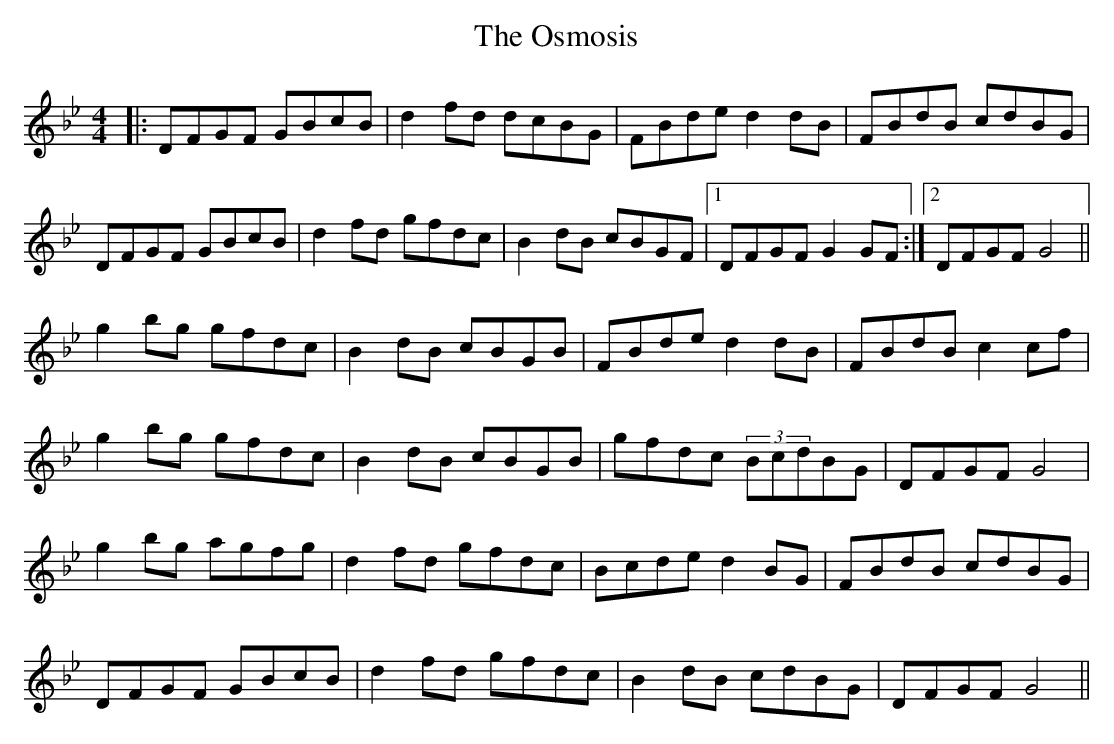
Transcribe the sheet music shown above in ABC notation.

X:1
T: The Osmosis
M: 4/4
L: 1/8
K: Gmin
|:DFGF GBcB|d2 fd dcBG|FBde d2 dB|FBdB cdBG|
DFGF GBcB|d2 fd gfdc|B2 dB cBGF|1 DFGF G2 GF:|2 DFGF G4||
g2 bg gfdc|B2 dB cBGB|FBde d2 dB|FBdB c2 cf|
g2 bg gfdc|B2 dB cBGB|gfdc (3BcdBG|DFGF G4|
g2 bg agfg|d2 fd gfdc|Bcde d2 BG|FBdB cdBG|
DFGF GBcB|d2 fd gfdc|B2 dB cdBG|DFGF G4||
